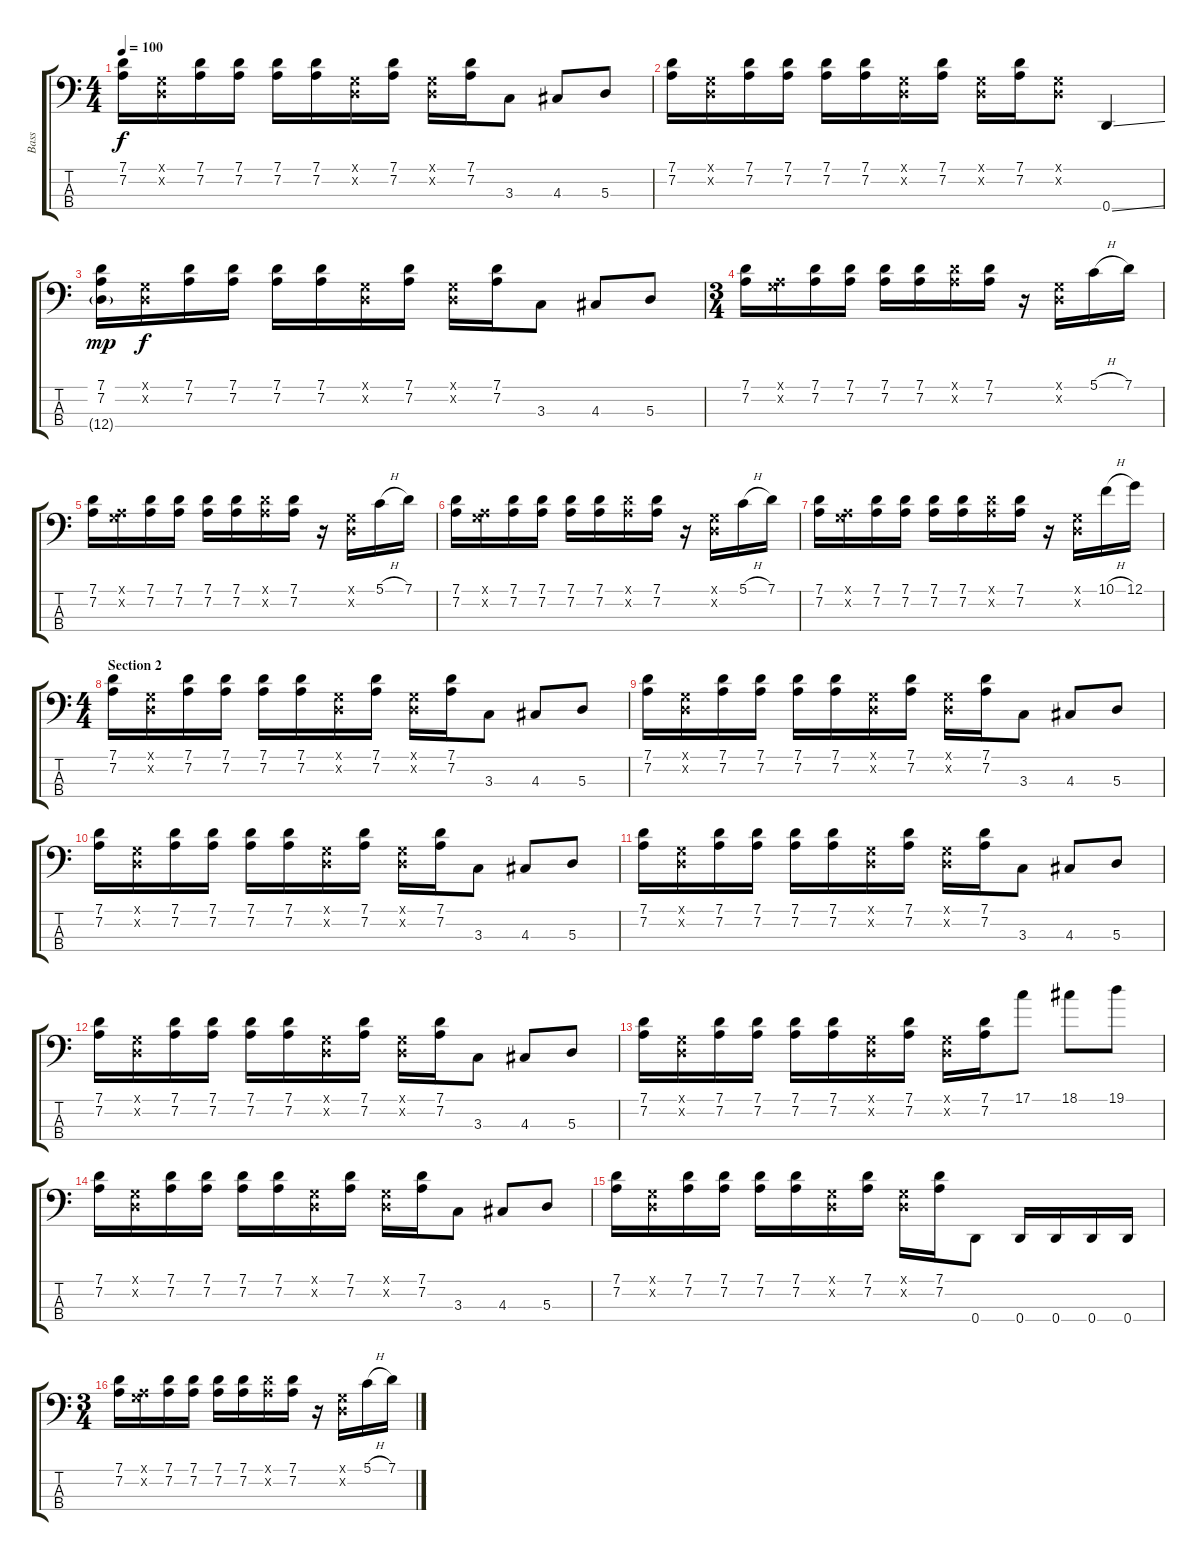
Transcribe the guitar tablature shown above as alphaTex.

\track ("Bass" "Bass") {instrument slapbass2}
\staff {score tabs}
\tuning (G2 D2 A1 D1) {hide}
\ts (4 4)
\tempo 100
\clef f4
\ks c
(7.1 7.2).16{dy f} (0.1{x} 0.2{x}).16 (7.1 7.2).16 (7.1 7.2).16 (7.1 7.2).16 (7.1 7.2).16 (0.1{x} 0.2{x}).16 (7.1 7.2).16 (0.1{x} 0.2{x}).16 (7.1 7.2).16 3.3.8 4.3.8 5.3.8 |
(7.1 7.2).16 (0.1{x} 0.2{x}).16 (7.1 7.2).16 (7.1 7.2).16 (7.1 7.2).16 (7.1 7.2).16 (0.1{x} 0.2{x}).16 (7.1 7.2).16 (0.1{x} 0.2{x}).16 (7.1 7.2).16 (0.1{x} 0.2{x}).8 0.4{ss}.4 |
(7.1 7.2 12.4{g}).16{dy mp} (0.1{x} 0.2{x}).16{dy f} (7.1 7.2).16 (7.1 7.2).16 (7.1 7.2).16 (7.1 7.2).16 (0.1{x} 0.2{x}).16 (7.1 7.2).16 (0.1{x} 0.2{x}).16 (7.1 7.2).16 3.3.8 4.3.8 5.3.8 |
\ts (3 4)
(7.1 7.2).16 (0.1{x} 7.2{x}).16 (7.1 7.2).16 (7.1 7.2).16 (7.1 7.2).16 (7.1 7.2).16 (7.1{x} 7.2{x}).16 (7.1 7.2).16 r.16 (0.1{x} 0.2{x}).16 5.1{h}.16 7.1.16 |
(7.1 7.2).16 (0.1{x} 7.2{x}).16 (7.1 7.2).16 (7.1 7.2).16 (7.1 7.2).16 (7.1 7.2).16 (7.1{x} 7.2{x}).16 (7.1 7.2).16 r.16 (0.1{x} 0.2{x}).16 5.1{h}.16 7.1.16 |
(7.1 7.2).16 (0.1{x} 7.2{x}).16 (7.1 7.2).16 (7.1 7.2).16 (7.1 7.2).16 (7.1 7.2).16 (7.1{x} 7.2{x}).16 (7.1 7.2).16 r.16 (0.1{x} 0.2{x}).16 5.1{h}.16 7.1.16 |
(7.1 7.2).16 (0.1{x} 7.2{x}).16 (7.1 7.2).16 (7.1 7.2).16 (7.1 7.2).16 (7.1 7.2).16 (7.1{x} 7.2{x}).16 (7.1 7.2).16 r.16 (0.1{x} 0.2{x}).16 10.1{h}.16 12.1.16 |
\ts (4 4)
\section ("" "Section 2")
(7.1 7.2).16 (0.1{x} 0.2{x}).16 (7.1 7.2).16 (7.1 7.2).16 (7.1 7.2).16 (7.1 7.2).16 (0.1{x} 0.2{x}).16 (7.1 7.2).16 (0.1{x} 0.2{x}).16 (7.1 7.2).16 3.3.8 4.3.8 5.3.8 |
(7.1 7.2).16 (0.1{x} 0.2{x}).16 (7.1 7.2).16 (7.1 7.2).16 (7.1 7.2).16 (7.1 7.2).16 (0.1{x} 0.2{x}).16 (7.1 7.2).16 (0.1{x} 0.2{x}).16 (7.1 7.2).16 3.3.8 4.3.8 5.3.8 |
(7.1 7.2).16 (0.1{x} 0.2{x}).16 (7.1 7.2).16 (7.1 7.2).16 (7.1 7.2).16 (7.1 7.2).16 (0.1{x} 0.2{x}).16 (7.1 7.2).16 (0.1{x} 0.2{x}).16 (7.1 7.2).16 3.3.8 4.3.8 5.3.8 |
(7.1 7.2).16 (0.1{x} 0.2{x}).16 (7.1 7.2).16 (7.1 7.2).16 (7.1 7.2).16 (7.1 7.2).16 (0.1{x} 0.2{x}).16 (7.1 7.2).16 (0.1{x} 0.2{x}).16 (7.1 7.2).16 3.3.8 4.3.8 5.3.8 |
(7.1 7.2).16 (0.1{x} 0.2{x}).16 (7.1 7.2).16 (7.1 7.2).16 (7.1 7.2).16 (7.1 7.2).16 (0.1{x} 0.2{x}).16 (7.1 7.2).16 (0.1{x} 0.2{x}).16 (7.1 7.2).16 3.3.8 4.3.8 5.3.8 |
(7.1 7.2).16 (0.1{x} 0.2{x}).16 (7.1 7.2).16 (7.1 7.2).16 (7.1 7.2).16 (7.1 7.2).16 (0.1{x} 0.2{x}).16 (7.1 7.2).16 (0.1{x} 0.2{x}).16 (7.1 7.2).16 17.1.8 18.1.8 19.1.8 |
(7.1 7.2).16 (0.1{x} 0.2{x}).16 (7.1 7.2).16 (7.1 7.2).16 (7.1 7.2).16 (7.1 7.2).16 (0.1{x} 0.2{x}).16 (7.1 7.2).16 (0.1{x} 0.2{x}).16 (7.1 7.2).16 3.3.8 4.3.8 5.3.8 |
(7.1 7.2).16 (0.1{x} 0.2{x}).16 (7.1 7.2).16 (7.1 7.2).16 (7.1 7.2).16 (7.1 7.2).16 (0.1{x} 0.2{x}).16 (7.1 7.2).16 (0.1{x} 0.2{x}).16 (7.1 7.2).16 0.4.8 0.4.16 0.4.16 0.4.16 0.4.16 |
\ts (3 4)
(7.1 7.2).16 (0.1{x} 7.2{x}).16 (7.1 7.2).16 (7.1 7.2).16 (7.1 7.2).16 (7.1 7.2).16 (7.1{x} 7.2{x}).16 (7.1 7.2).16 r.16 (0.1{x} 0.2{x}).16 5.1{h}.16 7.1.16
